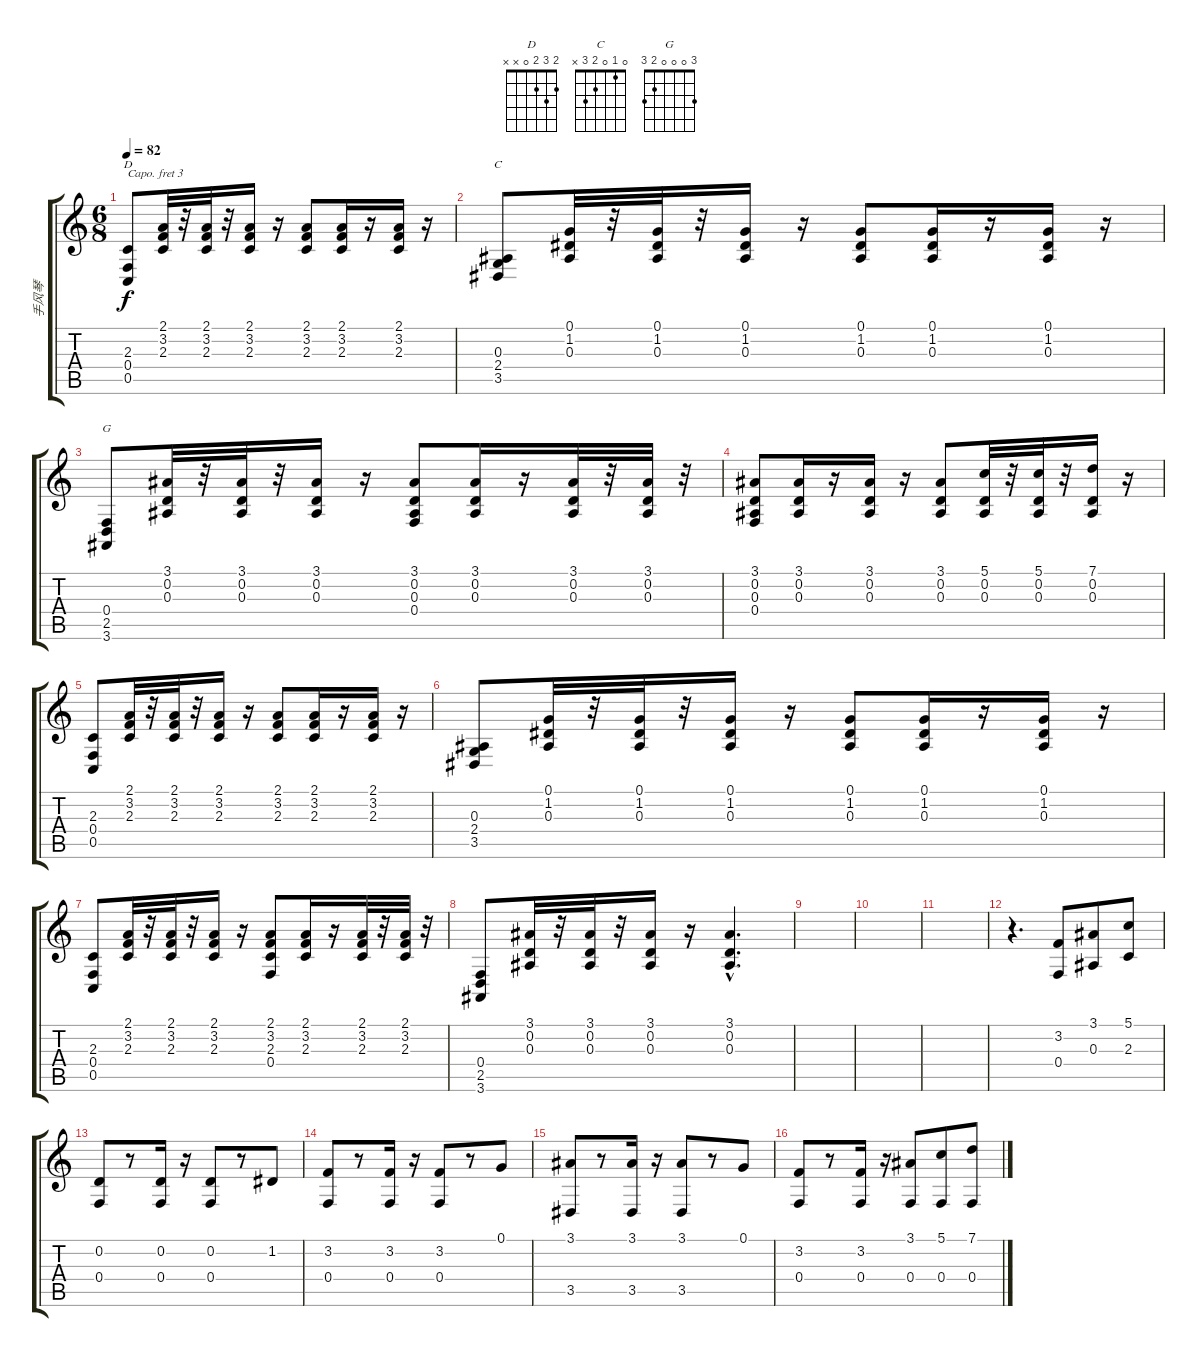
\track ("手风琴" "手风琴") {instrument accordion}
\staff {score tabs}
\capo 3
\tuning (E4 B3 G3 D3 A2 E2) {hide}
\chord ("D" 2 3 2 0 x x)
\chord ("C" 0 1 0 2 3 x)
\chord ("G" 3 0 0 0 2 3)
\ts (6 8)
\tempo 82
\clef g2
\ks c
(2.3 0.4 0.5).8{ch "D" dy f} (2.1 3.2 2.3).32 r.32 (2.1 3.2 2.3).32 r.32 (2.1 3.2 2.3).16 r.16 (2.1 3.2 2.3).8 (2.1 3.2 2.3).16 r.16 (2.1 3.2 2.3).16 r.16 |
(0.3 2.4 3.5).8{ch "C"} (0.1 1.2 0.3).32 r.32 (0.1 1.2 0.3).32 r.32 (0.1 1.2 0.3).16 r.16 (0.1 1.2 0.3).8 (0.1 1.2 0.3).16 r.16 (0.1 1.2 0.3).16 r.16 |
(0.4 2.5 3.6).8{ch "G"} (3.1 0.2 0.3).32 r.32 (3.1 0.2 0.3).32 r.32 (3.1 0.2 0.3).16 r.16 (3.1 0.2 0.3 0.4).8 (3.1 0.2 0.3).16 r.16 (3.1 0.2 0.3).32 r.32 (3.1 0.2 0.3).32 r.32 |
(3.1 0.2 0.3 0.4).8 (3.1 0.2 0.3).16 r.16 (3.1 0.2 0.3).16 r.16 (3.1 0.2 0.3).8 (5.1 0.2 0.3).32 r.32 (5.1 0.2 0.3).32 r.32 (7.1 0.2 0.3).16 r.16 |
(2.3 0.4 0.5).8 (2.1 3.2 2.3).32 r.32 (2.1 3.2 2.3).32 r.32 (2.1 3.2 2.3).16 r.16 (2.1 3.2 2.3).8 (2.1 3.2 2.3).16 r.16 (2.1 3.2 2.3).16 r.16 |
(0.3 2.4 3.5).8 (0.1 1.2 0.3).32 r.32 (0.1 1.2 0.3).32 r.32 (0.1 1.2 0.3).16 r.16 (0.1 1.2 0.3).8 (0.1 1.2 0.3).16 r.16 (0.1 1.2 0.3).16 r.16 |
(2.3 0.4 0.5).8 (2.1 3.2 2.3).32 r.32 (2.1 3.2 2.3).32 r.32 (2.1 3.2 2.3).16 r.16 (2.1 3.2 2.3 0.4).8 (2.1 3.2 2.3).16 r.16 (2.1 3.2 2.3).32 r.32 (2.1 3.2 2.3).32 r.32 |
(0.4 2.5 3.6).8 (3.1 0.2 0.3).32 r.32 (3.1 0.2 0.3).32 r.32 (3.1 0.2 0.3).16 r.16 (3.1{hac} 0.2{hac} 0.3{hac}).4{d} |
|
|
|
r.4{d} (3.2 0.4).8{volume 12} (3.1 0.3).8 (5.1 2.3).8 |
(0.2 0.4).8 r.8 (0.2 0.4).16 r.16 (0.2 0.4).8 r.8 1.2.8 |
(3.2 0.4).8 r.8 (3.2 0.4).16 r.16 (3.2 0.4).8 r.8 0.1.8 |
(3.1 3.5).8 r.8 (3.1 3.5).16 r.16 (3.1 3.5).8 r.8 0.1.8 |
(3.2 0.4).8 r.8 (3.2 0.4).16 r.16 (3.1 0.4).8 (5.1 0.4).8 (7.1 0.4).8
